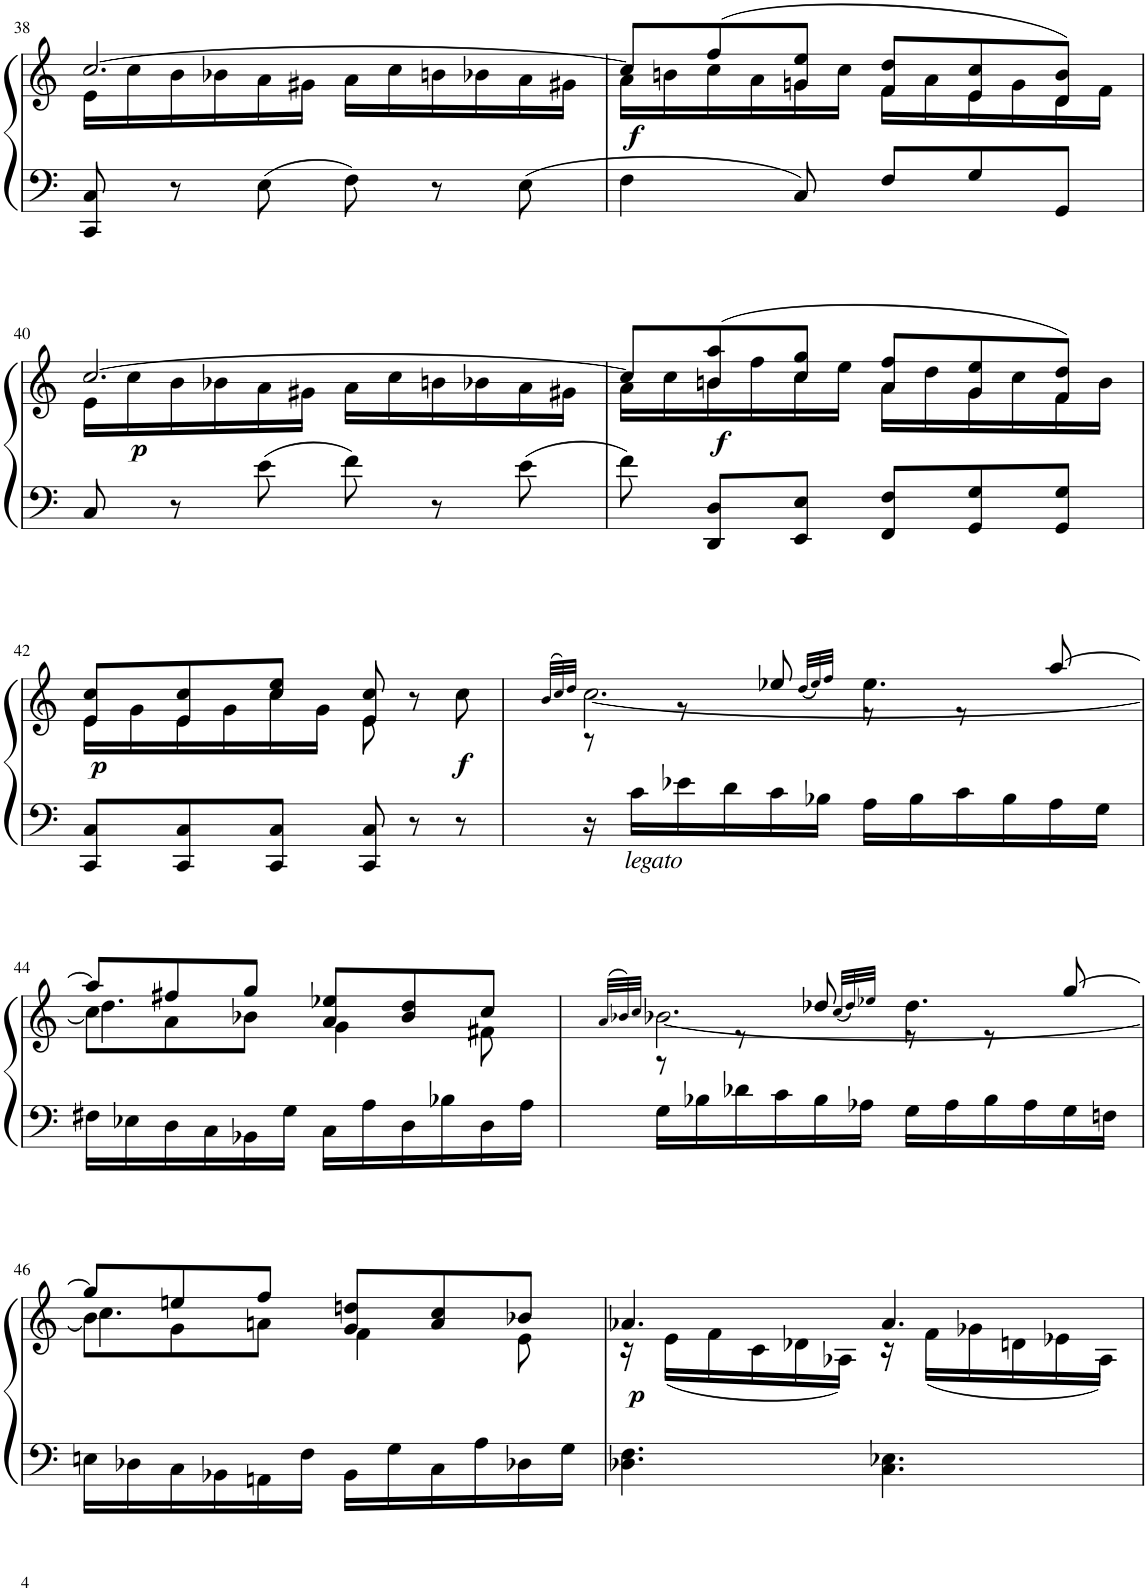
**kern	**kern	**dynam
*part1	*part1	*part1
*staff2	*staff1	*staff1/2
*I"Piano	*	*
*I'Pno.	*	*
!!LO:PB:g=z
*clefF4	*clefG2	*
*k[]	*k[]	*
*M6/8	*M6/8	*
=38	=38	=38
*	*^	*
8CC/ 8C/	[2.cc/	16e\LL	.
.	.	16cc\	.
8r	.	16b\	.
.	.	16b-X\	.
8E\	.	16a\	.
.	.	16g#X\JJ	.
8F\	.	16a\LL	.
.	.	16cc\	.
8r	.	16bn\	.
.	.	16b-X\	.
8E\	.	16a\	.
.	.	16g#X\JJ	.
=39	=39	=39	=39
!	!	!	!LO:DY:b
4F\	8cc/L]	16a\LL	f
.	.	16bn\	.
.	(8ff/	16cc\	.
.	.	16a\	.
8C/	8g/ 8ee/J	16gn\	.
.	.	16cc\JJ	.
8F/L	8f/ 8dd/L	16f\LL	.
.	.	16a\	.
8G/	8e/ 8cc/	16e\	.
.	.	16g\	.
8GG/J	8d/ 8b/J)	16d\	.
.	.	16f\JJ	.
!!LO:LB:g=z	!!
=40	=40	=40	=40
8C/	[2.cc/	16e\LL	.
!	!	!	!LO:DY:b
.	.	16cc\	p
8r	.	16b\	.
.	.	16b-X\	.
8e\	.	16a\	.
.	.	16g#X\JJ	.
8f\	.	16a\LL	.
.	.	16cc\	.
8r	.	16bn\	.
.	.	16b-X\	.
8e\	.	16a\	.
.	.	16g#X\JJ	.
=41	=41	=41	=41
8f\	8cc/L]	16a\LL	.
.	.	16cc\	.
!	!	!	!LO:DY:b
8DD/ 8D/L	(8b/ 8aa/	16bn\	f
.	.	16ff\	.
8EE/ 8E/J	8cc/ 8gg/J	16cc\	.
.	.	16ee\JJ	.
8FF/ 8F/L	8a/ 8ff/L	16a\LL	.
.	.	16dd\	.
8GG/ 8G/	8g/ 8ee/	16g\	.
.	.	16cc\	.
8GG/ 8G/J	8f/ 8dd/J)	16f\	.
.	.	16b\JJ	.
!!LO:LB:g=z	!!
=42	=42	=42	=42
!	!	!	!LO:DY:b
8CC/ 8C/L	8e/ 8cc/L	16e\LL	p
.	.	16g\	.
8CC/ 8C/	8e/ 8cc/	16e\	.
.	.	16g\	.
8CC/ 8C/J	8cc/ 8ee/J	16cc\	.
.	.	16g\JJ	.
8CC/ 8C/	8e/ 8cc/	8e\	.
8r	8r	4ryy	.
!	!	!	!LO:DY:b
8r	8cc\	.	f
=43	=43	=43	=43
.	(32qb/LLL	qbLLL	.
.	32qcc/)	qcc	.
.	32qdd/JJJ	qddJJJ	.
*	*^	*^	*
16r	[2.cc\	8cc	8r	4ryy	.
!LO:TX:b:i:t=legato	!	!	!	!	!
16c\LL	.	.	.	.	.
16e-X\	.	4ryy	8r	.	.
16d\	.	.	.	.	.
16c\	.	.	8ee-X/	8ryy	.
16B-X\JJ	.	.	.	.	.
.	.	qddLLL	.	(32qdd/LLL	.
.	.	qee-	.	32qee-/)	.
.	.	qffJJJ	.	32qff/JJJ	.
16A\LL	.	8ee-	8r	4.ee-\	.
16B-\	.	.	.	.	.
16c\	.	4ryy	8r	.	.
16B-\	.	.	.	.	.
16A\	.	.	[8aa/	.	.
16G\JJ	.	.	.	.	.
*	*	*	*v	*v	*
!!LO:LB:g=z
=44	=44	=44	=44	=44
16F#X\LL	8aa/L]	8cc\L]	4.dd\	.
16E-X\	.	.	.	.
16D\	8ff#X/	8a\	.	.
16C\	.	.	.	.
16BB-X\	8gg/J	8b-X\J	.	.
16G\JJ	.	.	.	.
16C\LL	8a/ 8ee-X/L	4g\	8ryy	.
16A\	.	.	.	.
16D\	8b-/ 8dd/	.	4ryy	.
16B-X\	.	.	.	.
16D\	8cc/J	8f#X\	.	.
16A\JJ	.	.	.	.
*	*	*v	*v	*
=45	=45	=45	=45
.	(32qa/LLL	qaLLL	.
.	32qb-X/)	qb-	.
.	32qcc/JJJ	qccJJJ	.
*	*^	*^	*
16G\LL	[2.b-X\	8b-	8r	4ryy	.
16B-X\	.	.	.	.	.
16d-X\	.	4ryy	8r	.	.
16c\	.	.	.	.	.
16B-\	.	.	8dd-X/	8ryy	.
16A-X\JJ	.	.	.	.	.
.	.	qccLLL	.	(32qcc/LLL	.
.	.	qdd-	.	32qdd-/)	.
.	.	qee-XJJJ	.	32qee-X/JJJ	.
16G\LL	.	8dd-	8r	4.dd-\	.
16A-\	.	.	.	.	.
16B-\	.	4ryy	8r	.	.
16A-\	.	.	.	.	.
16G\	.	.	[8gg/	.	.
16Fn\JJ	.	.	.	.	.
*	*	*	*v	*v	*
!!LO:LB:g=z
=46	=46	=46	=46	=46
16En\LL	8gg/L]	8b-\L]	4.cc\	.
16D-X\	.	.	.	.
16C\	8een/	8g\	.	.
16BB-X\	.	.	.	.
16AAn\	8ff/J	8an\J	.	.
16F\JJ	.	.	.	.
16BB-\LL	8g/ 8ddn/L	4f\	8ryy	.
16G\	.	.	.	.
16C\	8a/ 8cc/	.	4ryy	.
16A\	.	.	.	.
16D-X\	8b-X/J	8e\	.	.
16G\JJ	.	.	.	.
*	*	*v	*v	*
=47	=47	=47	=47
!	!	!	!LO:DY:b
4.D-X\ 4.F\	4.a-X/	16r	p
.	.	(16e\LL	.
.	.	16f\	.
.	.	16c\	.
.	.	16d-X\	.
.	.	16A-X\JJ)	.
4.C\ 4.E-X\	4.a-/	16r	.
.	.	(16f\LL	.
.	.	16g-X\	.
.	.	16dn\	.
.	.	16e-X\	.
.	.	16A-\JJ)	.
*	*v	*v	*
=	=	=
*-	*-	*-
